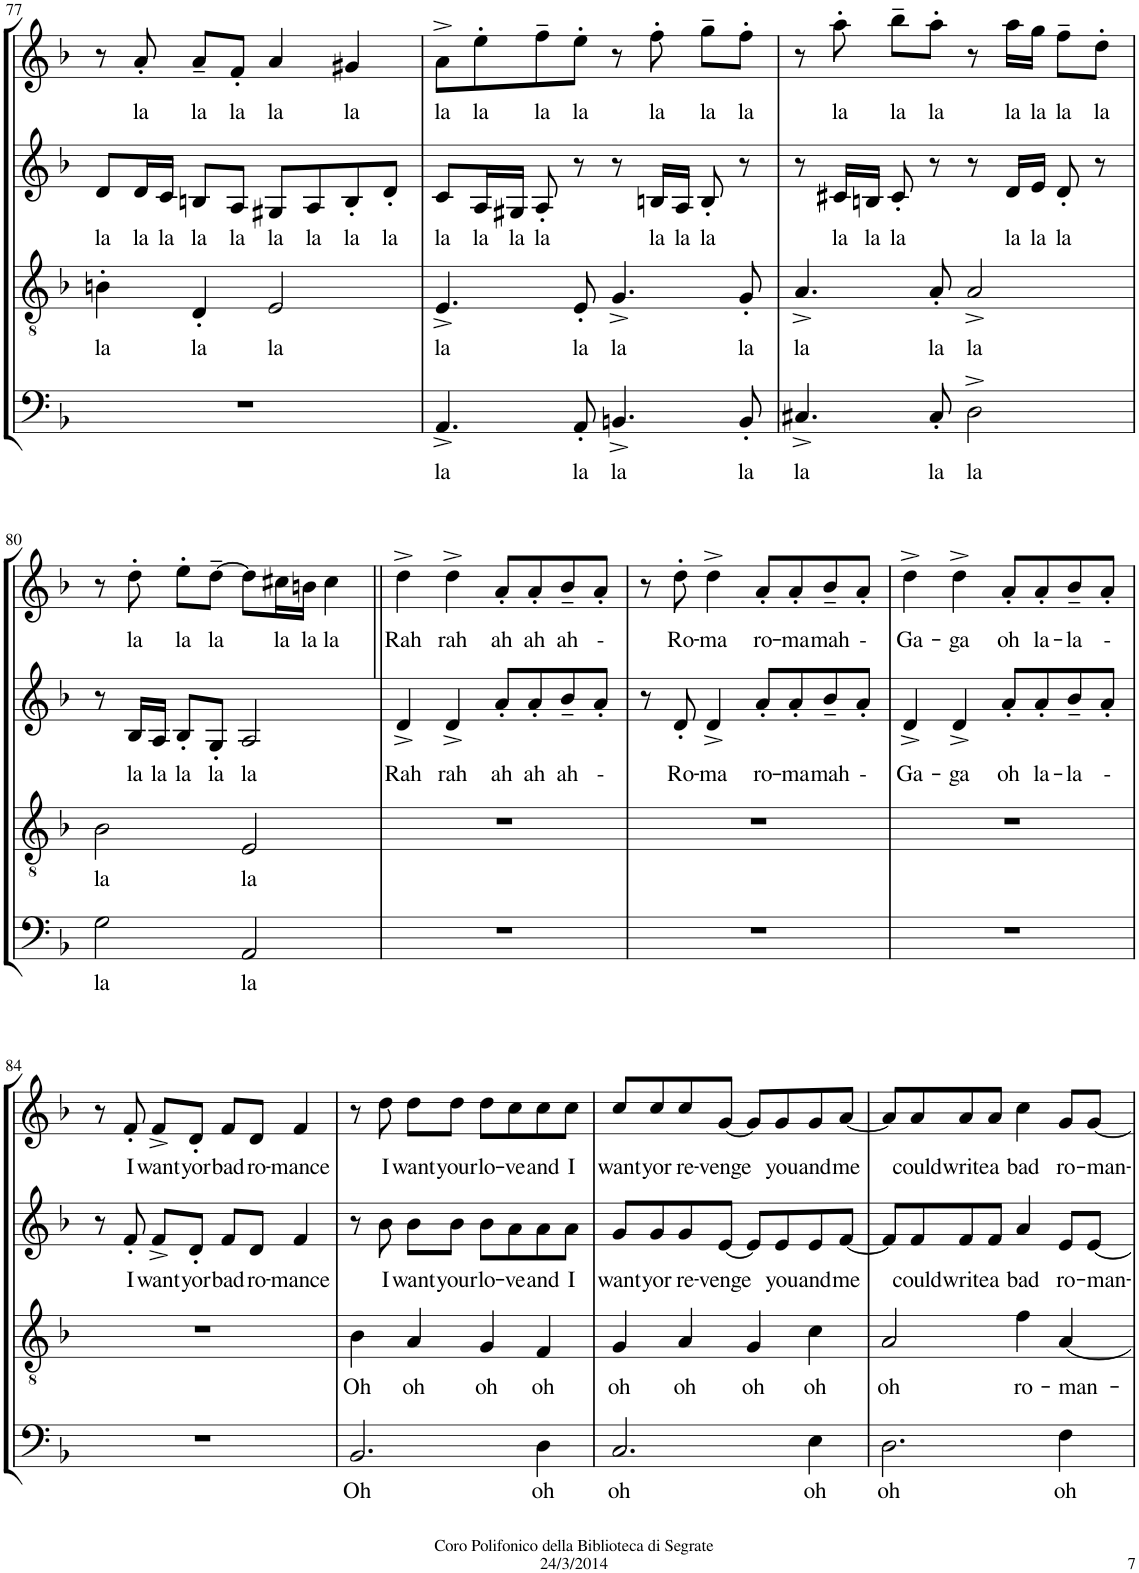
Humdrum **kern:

**kern	**text	**kern	**text	**kern	**text	**kern	**text
*part4	*part4	*part3	*part3	*part2	*part2	*part1	*part1
*staff4	*staff4	*staff3	*staff3	*staff2	*staff2	*staff1	*staff1
*I"Bassi	*	*I"Tenori	*	*I"Contralti	*	*I"Soprani	*
!!LO:PB:g=z
*clefF4	*	*clefGv2	*	*clefG2	*	*clefG2	*
*	*	*	*	*	*	*Trd1c2	*
*k[b-]	*	*k[b-]	*	*k[b-]	*	*k[b-]	*
*F:	*	*F:	*	*F:	*	*F:	*
*M4/4	*	*M4/4	*	*M4/4	*	*M4/4	*
=77	=77	=77	=77	=77	=77	=77	=77
!	!	!	!LO:LY:b	!	!LO:LY:b	!	!
1r	.	4Bn'\	la	8d/L	la	8r	.
!	!	!	!	!	!LO:LY:b	!	!LO:LY:b
.	.	.	.	16d/L	la	8a'/	la
!	!	!	!	!	!LO:LY:b	!	!
.	.	.	.	16c/JJ	la	.	.
!	!	!	!LO:LY:b	!	!LO:LY:b	!	!LO:LY:b
.	.	4D'/	la	8Bn/L	la	8a~/L	la
!	!	!	!	!	!LO:LY:b	!	!LO:LY:b
.	.	.	.	8A/J	la	8f'/J	la
!	!	!	!LO:LY:b	!	!LO:LY:b	!	!LO:LY:b
.	.	2E/	la	8G#X/L	la	4a/	la
!	!	!	!	!	!LO:LY:b	!	!
.	.	.	.	8A/	la	.	.
!	!	!	!	!	!LO:LY:b	!	!LO:LY:b
.	.	.	.	8B'/	la	4g#X/	la
!	!	!	!	!	!LO:LY:b	!	!
.	.	.	.	8d'/J	la	.	.
=78	=78	=78	=78	=78	=78	=78	=78
!	!LO:LY:b	!	!LO:LY:b	!	!LO:LY:b	!	!LO:LY:b
4.AA^/	la	4.E^/	la	8c/L	la	8a^\L	la
!	!	!	!	!	!LO:LY:b	!	!LO:LY:b
.	.	.	.	16A/L	la	8ee'\	la
!	!	!	!	!	!LO:LY:b	!	!
.	.	.	.	16G#X/JJ	la	.	.
!	!	!	!	!	!LO:LY:b	!	!LO:LY:b
.	.	.	.	8A'/	la	8ff~\	la
!	!LO:LY:b	!	!LO:LY:b	!	!	!	!LO:LY:b
8AA'/	la	8E'/	la	8r	.	8ee'\J	la
!	!LO:LY:b	!	!LO:LY:b	!	!	!	!
4.BBn^/	la	4.G^/	la	8r	.	8r	.
!	!	!	!	!	!LO:LY:b	!	!LO:LY:b
.	.	.	.	16Bn/LL	la	8ff'\	la
!	!	!	!	!	!LO:LY:b	!	!
.	.	.	.	16A/JJ	la	.	.
!	!	!	!	!	!LO:LY:b	!	!LO:LY:b
.	.	.	.	8B'/	la	8gg~\L	la
!	!LO:LY:b	!	!LO:LY:b	!	!	!	!LO:LY:b
8BB'/	la	8G'/	la	8r	.	8ff'\J	la
=79	=79	=79	=79	=79	=79	=79	=79
!	!LO:LY:b	!	!LO:LY:b	!	!	!	!
4.C#X^/	la	4.A^/	la	8r	.	8r	.
!	!	!	!	!	!LO:LY:b	!	!LO:LY:b
.	.	.	.	16c#X/LL	la	8aa'\	la
!	!	!	!	!	!LO:LY:b	!	!
.	.	.	.	16Bn/JJ	la	.	.
!	!	!	!	!	!LO:LY:b	!	!LO:LY:b
.	.	.	.	8c#'/	la	8bb-~\L	la
!	!LO:LY:b	!	!LO:LY:b	!	!	!	!LO:LY:b
8C#'/	la	8A'/	la	8r	.	8aa'\J	la
!	!LO:LY:b	!	!LO:LY:b	!	!	!	!
2D^\	la	2A^/	la	8r	.	8r	.
!	!	!	!	!	!LO:LY:b	!	!LO:LY:b
.	.	.	.	16d/LL	la	16aa\LL	la
!	!	!	!	!	!LO:LY:b	!	!LO:LY:b
.	.	.	.	16e/JJ	la	16gg\JJ	la
!	!	!	!	!	!LO:LY:b	!	!LO:LY:b
.	.	.	.	8d'/	la	8ff~\L	la
!	!	!	!	!	!	!	!LO:LY:b
.	.	.	.	8r	.	8dd'\J	la
!!LO:LB:g=z
=80	=80	=80	=80	=80	=80	=80	=80
!	!LO:LY:b	!	!LO:LY:b	!	!	!	!
2G\	la	2B-\	la	8r	.	8r	.
!	!	!	!	!	!LO:LY:b	!	!LO:LY:b
.	.	.	.	16B-/LL	la	8dd'\	la
!	!	!	!	!	!LO:LY:b	!	!
.	.	.	.	16A/JJ	la	.	.
!	!	!	!	!	!LO:LY:b	!	!LO:LY:b
.	.	.	.	8B-'/L	la	8ee'\L	la
!	!	!	!	!	!LO:LY:b	!	!LO:LY:b
.	.	.	.	8G'/J	la	[8dd~\J	la
!	!LO:LY:b	!	!LO:LY:b	!	!LO:LY:b	!	!
2AA/	la	2E/	la	2A/	la	8dd\L]	.
!	!	!	!	!	!	!	!LO:LY:b
.	.	.	.	.	.	16cc#X\L	la
!	!	!	!	!	!	!	!LO:LY:b
.	.	.	.	.	.	16bn\JJ	la
!	!	!	!	!	!	!	!LO:LY:b
.	.	.	.	.	.	4cc#\	la
=81||	=81||	=81||	=81||	=81||	=81||	=81||	=81||
!	!	!	!	!	!LO:LY:b	!	!LO:LY:b
1r	.	1r	.	4d^/	Rah	4dd^\	Rah
!	!	!	!	!	!LO:LY:b	!	!LO:LY:b
.	.	.	.	4d^/	rah	4dd^\	rah
!	!	!	!	!	!LO:LY:b	!	!LO:LY:b
.	.	.	.	8a'/L	ah	8a'/L	ah
!	!	!	!	!	!LO:LY:b	!	!LO:LY:b
.	.	.	.	8a'/	ah	8a'/	ah
!	!	!	!	!	!LO:LY:b	!	!LO:LY:b
.	.	.	.	8b-~/	ah	8b-~/	ah
!	!	!	!	!	!LO:LY:b	!	!LO:LY:b
.	.	.	.	8a'/J	-	8a'/J	-
=82	=82	=82	=82	=82	=82	=82	=82
1r	.	1r	.	8r	.	8r	.
!	!	!	!	!	!LO:LY:b	!	!LO:LY:b
.	.	.	.	8d'/	Ro-	8dd'\	Ro-
!	!	!	!	!	!LO:LY:b	!	!LO:LY:b
.	.	.	.	4d^/	-ma	4dd^\	-ma
!	!	!	!	!	!LO:LY:b	!	!LO:LY:b
.	.	.	.	8a'/L	ro-	8a'/L	ro-
!	!	!	!	!	!LO:LY:b	!	!LO:LY:b
.	.	.	.	8a'/	-ma	8a'/	-ma
!	!	!	!	!	!LO:LY:b	!	!LO:LY:b
.	.	.	.	8b-~/	mah	8b-~/	mah
!	!	!	!	!	!LO:LY:b	!	!LO:LY:b
.	.	.	.	8a'/J	-	8a'/J	-
=83	=83	=83	=83	=83	=83	=83	=83
!	!	!	!	!	!LO:LY:b	!	!LO:LY:b
1r	.	1r	.	4d^/	Ga-	4dd^\	Ga-
!	!	!	!	!	!LO:LY:b	!	!LO:LY:b
.	.	.	.	4d^/	-ga	4dd^\	-ga
!	!	!	!	!	!LO:LY:b	!	!LO:LY:b
.	.	.	.	8a'/L	oh	8a'/L	oh
!	!	!	!	!	!LO:LY:b	!	!LO:LY:b
.	.	.	.	8a'/	la-	8a'/	la-
!	!	!	!	!	!LO:LY:b	!	!LO:LY:b
.	.	.	.	8b-~/	-la	8b-~/	-la
!	!	!	!	!	!LO:LY:b	!	!LO:LY:b
.	.	.	.	8a'/J	-	8a'/J	-
!!LO:LB:g=z
=84	=84	=84	=84	=84	=84	=84	=84
1r	.	1r	.	8r	.	8r	.
!	!	!	!	!	!LO:LY:b	!	!LO:LY:b
.	.	.	.	8f'/	I	8f'/	I
!	!	!	!	!	!LO:LY:b	!	!LO:LY:b
.	.	.	.	8f^/L	want	8f^/L	want
!	!	!	!	!	!LO:LY:b	!	!LO:LY:b
.	.	.	.	8d'/J	yor	8d'/J	yor
!	!	!	!	!	!LO:LY:b	!	!LO:LY:b
.	.	.	.	8f/L	bad	8f/L	bad
!	!	!	!	!	!LO:LY:b	!	!LO:LY:b
.	.	.	.	8d/J	ro-	8d/J	ro-
!	!	!	!	!	!LO:LY:b	!	!LO:LY:b
.	.	.	.	4f/	-mance	4f/	-mance
=85	=85	=85	=85	=85	=85	=85	=85
!	!LO:LY:b	!	!LO:LY:b	!	!	!	!
2.BB-/	Oh	4B-\	Oh	8r	.	8r	.
!	!	!	!	!	!LO:LY:b	!	!LO:LY:b
.	.	.	.	8b-\	I	8dd\	I
!	!	!	!LO:LY:b	!	!LO:LY:b	!	!LO:LY:b
.	.	4A/	oh	8b-\L	want	8dd\L	want
!	!	!	!	!	!LO:LY:b	!	!LO:LY:b
.	.	.	.	8b-\J	your	8dd\J	your
!	!	!	!LO:LY:b	!	!LO:LY:b	!	!LO:LY:b
.	.	4G/	oh	8b-\L	lo-	8dd\L	lo-
!	!	!	!	!	!LO:LY:b	!	!LO:LY:b
.	.	.	.	8a\	-ve	8cc\	-ve
!	!LO:LY:b	!	!LO:LY:b	!	!LO:LY:b	!	!LO:LY:b
4D\	oh	4F/	oh	8a\	and	8cc\	and
!	!	!	!	!	!LO:LY:b	!	!LO:LY:b
.	.	.	.	8a\J	I	8cc\J	I
=86	=86	=86	=86	=86	=86	=86	=86
!	!LO:LY:b	!	!LO:LY:b	!	!LO:LY:b	!	!LO:LY:b
2.C/	oh	4G/	oh	8g/L	want	8cc/L	want
!	!	!	!	!	!LO:LY:b	!	!LO:LY:b
.	.	.	.	8g/	yor	8cc/	yor
!	!	!	!LO:LY:b	!	!LO:LY:b	!	!LO:LY:b
.	.	4A/	oh	8g/	re-	8cc/	re-
!	!	!	!	!	!LO:LY:b	!	!LO:LY:b
.	.	.	.	[8e/J	-venge	[8g/J	-venge
!	!	!	!LO:LY:b	!	!	!	!
.	.	4G/	oh	8e/L]	.	8g/L]	.
!	!	!	!	!	!LO:LY:b	!	!LO:LY:b
.	.	.	.	8e/	you	8g/	you
!	!LO:LY:b	!	!LO:LY:b	!	!LO:LY:b	!	!LO:LY:b
4E\	oh	4c\	oh	8e/	and	8g/	and
!	!	!	!	!	!LO:LY:b	!	!LO:LY:b
.	.	.	.	[8f/J	me	[8a/J	me
=87	=87	=87	=87	=87	=87	=87	=87
!	!LO:LY:b	!	!LO:LY:b	!	!	!	!
2.D\	oh	2A/	oh	8f/L]	.	8a/L]	.
!	!	!	!	!	!LO:LY:b	!	!LO:LY:b
.	.	.	.	8f/	could	8a/	could
!	!	!	!	!	!LO:LY:b	!	!LO:LY:b
.	.	.	.	8f/	write	8a/	write
!	!	!	!	!	!LO:LY:b	!	!LO:LY:b
.	.	.	.	8f/J	a	8a/J	a
!	!	!	!LO:LY:b	!	!LO:LY:b	!	!LO:LY:b
.	.	4f\	ro-	4a/	bad	4cc\	bad
!	!LO:LY:b	!	!LO:LY:b	!	!LO:LY:b	!	!LO:LY:b
4F\	oh	[4A/	-man-	8e/L	ro-	8g/L	ro-
!	!	!	!	!	!LO:LY:b	!	!LO:LY:b
.	.	.	.	[8e/J	-man-	[8g/J	-man-
=	=	=	=	=	=	=	=
*-	*-	*-	*-	*-	*-	*-	*-
